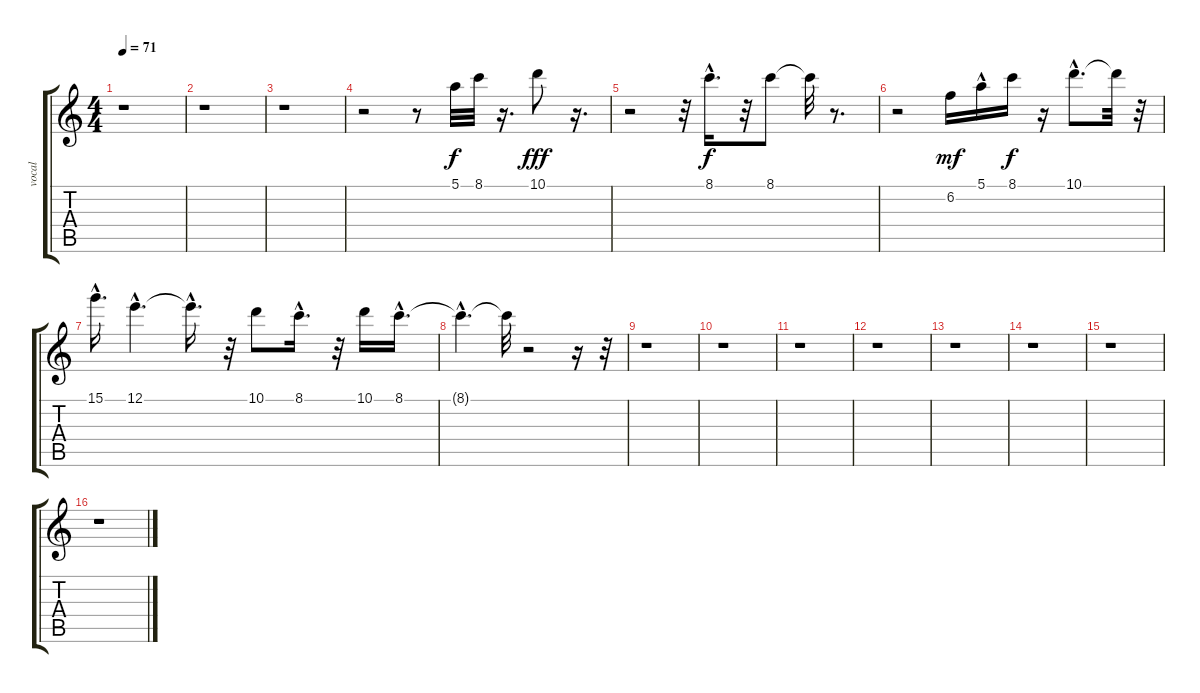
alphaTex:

\track ("vocal" "vocal") {instrument acousticguitarnylon}
\staff {score tabs}
\tuning (E4 B3 G3 D3 A2 E2) {hide}
\ts (4 4)
\tempo 71
\clef g2
\ks c
r.1{dy mf} |
r.1 |
r.1 |
r.2 r.8 5.1.32{dy f} 8.1.32 r.16{d} 10.1.8{dy fff} r.16{d} |
r.2 r.32 8.1{hac}.16{d dy f} r.32 8.1.8 8.1{t}.32 r.8{d} |
r.2 6.2.16{dy mf} 5.1{hac}.16 8.1.16{dy f} r.16 10.1{hac}.8{d} 10.1{t}.32 r.32 |
15.1{hac}.16{d} 12.1{hac}.4{d} 12.1{hac t}.16{d} r.32 10.1.8 8.1{hac}.16{d} r.32 10.1.16 8.1{hac}.16{d} |
8.1{hac t}.4{d} 8.1{t}.32 r.2 r.16 r.32 |
r.1 |
r.1 |
r.1 |
r.1 |
r.1 |
r.1 |
r.1 |
r.1
